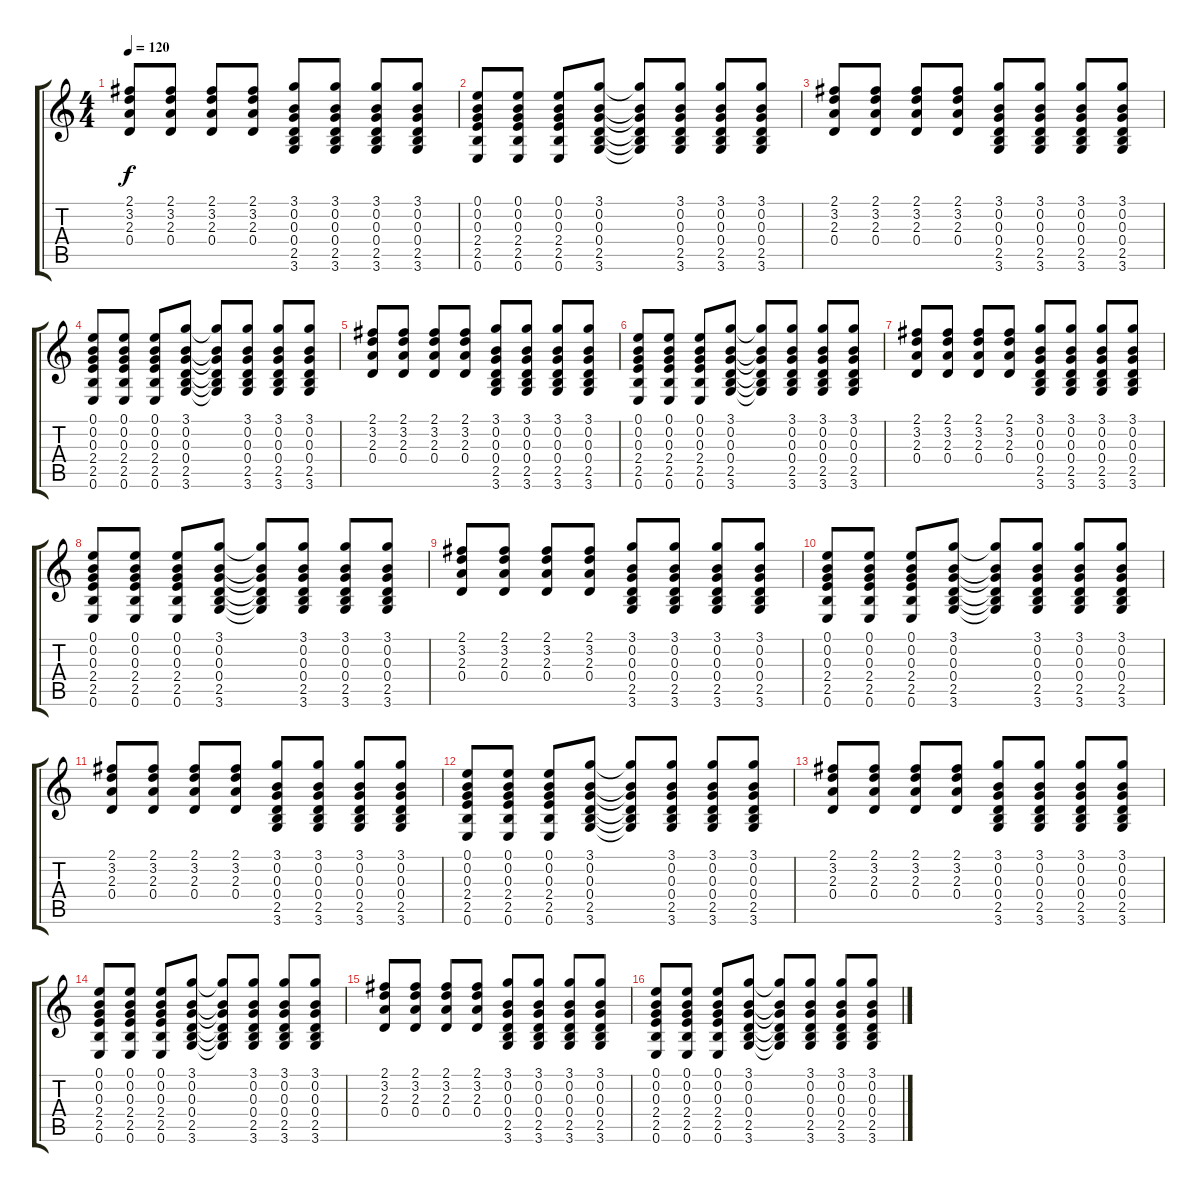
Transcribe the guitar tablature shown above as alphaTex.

\track (" " " ") {instrument overdrivenguitar}
\staff {score tabs}
\tuning (E4 B3 G3 D3 A2 E2) {hide}
\ts (4 4)
\tempo 120
\clef g2
\ks c
(2.1 3.2 2.3 0.4).8{dy f} (2.1 3.2 2.3 0.4).8 (2.1 3.2 2.3 0.4).8 (2.1 3.2 2.3 0.4).8 (3.1 0.2 0.3 0.4 2.5 3.6).8 (3.1 0.2 0.3 0.4 2.5 3.6).8 (3.1 0.2 0.3 0.4 2.5 3.6).8 (3.1 0.2 0.3 0.4 2.5 3.6).8 |
(0.1 0.2 0.3 2.4 2.5 0.6).8 (0.1 0.2 0.3 2.4 2.5 0.6).8 (0.1 0.2 0.3 2.4 2.5 0.6).8 (3.1 0.2 0.3 0.4 2.5 3.6).8 (3.1{t} 0.2{t} 0.3{t} 0.4{t} 2.5{t} 3.6{t}).8 (3.1 0.2 0.3 0.4 2.5 3.6).8 (3.1 0.2 0.3 0.4 2.5 3.6).8 (3.1 0.2 0.3 0.4 2.5 3.6).8 |
(2.1 3.2 2.3 0.4).8 (2.1 3.2 2.3 0.4).8 (2.1 3.2 2.3 0.4).8 (2.1 3.2 2.3 0.4).8 (3.1 0.2 0.3 0.4 2.5 3.6).8 (3.1 0.2 0.3 0.4 2.5 3.6).8 (3.1 0.2 0.3 0.4 2.5 3.6).8 (3.1 0.2 0.3 0.4 2.5 3.6).8 |
(0.1 0.2 0.3 2.4 2.5 0.6).8 (0.1 0.2 0.3 2.4 2.5 0.6).8 (0.1 0.2 0.3 2.4 2.5 0.6).8 (3.1 0.2 0.3 0.4 2.5 3.6).8 (3.1{t} 0.2{t} 0.3{t} 0.4{t} 2.5{t} 3.6{t}).8 (3.1 0.2 0.3 0.4 2.5 3.6).8 (3.1 0.2 0.3 0.4 2.5 3.6).8 (3.1 0.2 0.3 0.4 2.5 3.6).8 |
(2.1 3.2 2.3 0.4).8 (2.1 3.2 2.3 0.4).8 (2.1 3.2 2.3 0.4).8 (2.1 3.2 2.3 0.4).8 (3.1 0.2 0.3 0.4 2.5 3.6).8 (3.1 0.2 0.3 0.4 2.5 3.6).8 (3.1 0.2 0.3 0.4 2.5 3.6).8 (3.1 0.2 0.3 0.4 2.5 3.6).8 |
(0.1 0.2 0.3 2.4 2.5 0.6).8 (0.1 0.2 0.3 2.4 2.5 0.6).8 (0.1 0.2 0.3 2.4 2.5 0.6).8 (3.1 0.2 0.3 0.4 2.5 3.6).8 (3.1{t} 0.2{t} 0.3{t} 0.4{t} 2.5{t} 3.6{t}).8 (3.1 0.2 0.3 0.4 2.5 3.6).8 (3.1 0.2 0.3 0.4 2.5 3.6).8 (3.1 0.2 0.3 0.4 2.5 3.6).8 |
(2.1 3.2 2.3 0.4).8 (2.1 3.2 2.3 0.4).8 (2.1 3.2 2.3 0.4).8 (2.1 3.2 2.3 0.4).8 (3.1 0.2 0.3 0.4 2.5 3.6).8 (3.1 0.2 0.3 0.4 2.5 3.6).8 (3.1 0.2 0.3 0.4 2.5 3.6).8 (3.1 0.2 0.3 0.4 2.5 3.6).8 |
(0.1 0.2 0.3 2.4 2.5 0.6).8 (0.1 0.2 0.3 2.4 2.5 0.6).8 (0.1 0.2 0.3 2.4 2.5 0.6).8 (3.1 0.2 0.3 0.4 2.5 3.6).8 (3.1{t} 0.2{t} 0.3{t} 0.4{t} 2.5{t} 3.6{t}).8 (3.1 0.2 0.3 0.4 2.5 3.6).8 (3.1 0.2 0.3 0.4 2.5 3.6).8 (3.1 0.2 0.3 0.4 2.5 3.6).8 |
(2.1 3.2 2.3 0.4).8 (2.1 3.2 2.3 0.4).8 (2.1 3.2 2.3 0.4).8 (2.1 3.2 2.3 0.4).8 (3.1 0.2 0.3 0.4 2.5 3.6).8 (3.1 0.2 0.3 0.4 2.5 3.6).8 (3.1 0.2 0.3 0.4 2.5 3.6).8 (3.1 0.2 0.3 0.4 2.5 3.6).8 |
(0.1 0.2 0.3 2.4 2.5 0.6).8 (0.1 0.2 0.3 2.4 2.5 0.6).8 (0.1 0.2 0.3 2.4 2.5 0.6).8 (3.1 0.2 0.3 0.4 2.5 3.6).8 (3.1{t} 0.2{t} 0.3{t} 0.4{t} 2.5{t} 3.6{t}).8 (3.1 0.2 0.3 0.4 2.5 3.6).8 (3.1 0.2 0.3 0.4 2.5 3.6).8 (3.1 0.2 0.3 0.4 2.5 3.6).8 |
(2.1 3.2 2.3 0.4).8 (2.1 3.2 2.3 0.4).8 (2.1 3.2 2.3 0.4).8 (2.1 3.2 2.3 0.4).8 (3.1 0.2 0.3 0.4 2.5 3.6).8 (3.1 0.2 0.3 0.4 2.5 3.6).8 (3.1 0.2 0.3 0.4 2.5 3.6).8 (3.1 0.2 0.3 0.4 2.5 3.6).8 |
(0.1 0.2 0.3 2.4 2.5 0.6).8 (0.1 0.2 0.3 2.4 2.5 0.6).8 (0.1 0.2 0.3 2.4 2.5 0.6).8 (3.1 0.2 0.3 0.4 2.5 3.6).8 (3.1{t} 0.2{t} 0.3{t} 0.4{t} 2.5{t} 3.6{t}).8 (3.1 0.2 0.3 0.4 2.5 3.6).8 (3.1 0.2 0.3 0.4 2.5 3.6).8 (3.1 0.2 0.3 0.4 2.5 3.6).8 |
(2.1 3.2 2.3 0.4).8 (2.1 3.2 2.3 0.4).8 (2.1 3.2 2.3 0.4).8 (2.1 3.2 2.3 0.4).8 (3.1 0.2 0.3 0.4 2.5 3.6).8 (3.1 0.2 0.3 0.4 2.5 3.6).8 (3.1 0.2 0.3 0.4 2.5 3.6).8 (3.1 0.2 0.3 0.4 2.5 3.6).8 |
(0.1 0.2 0.3 2.4 2.5 0.6).8 (0.1 0.2 0.3 2.4 2.5 0.6).8 (0.1 0.2 0.3 2.4 2.5 0.6).8 (3.1 0.2 0.3 0.4 2.5 3.6).8 (3.1{t} 0.2{t} 0.3{t} 0.4{t} 2.5{t} 3.6{t}).8 (3.1 0.2 0.3 0.4 2.5 3.6).8 (3.1 0.2 0.3 0.4 2.5 3.6).8 (3.1 0.2 0.3 0.4 2.5 3.6).8 |
(2.1 3.2 2.3 0.4).8 (2.1 3.2 2.3 0.4).8 (2.1 3.2 2.3 0.4).8 (2.1 3.2 2.3 0.4).8 (3.1 0.2 0.3 0.4 2.5 3.6).8 (3.1 0.2 0.3 0.4 2.5 3.6).8 (3.1 0.2 0.3 0.4 2.5 3.6).8 (3.1 0.2 0.3 0.4 2.5 3.6).8 |
(0.1 0.2 0.3 2.4 2.5 0.6).8 (0.1 0.2 0.3 2.4 2.5 0.6).8 (0.1 0.2 0.3 2.4 2.5 0.6).8 (3.1 0.2 0.3 0.4 2.5 3.6).8 (3.1{t} 0.2{t} 0.3{t} 0.4{t} 2.5{t} 3.6{t}).8 (3.1 0.2 0.3 0.4 2.5 3.6).8 (3.1 0.2 0.3 0.4 2.5 3.6).8 (3.1 0.2 0.3 0.4 2.5 3.6).8
